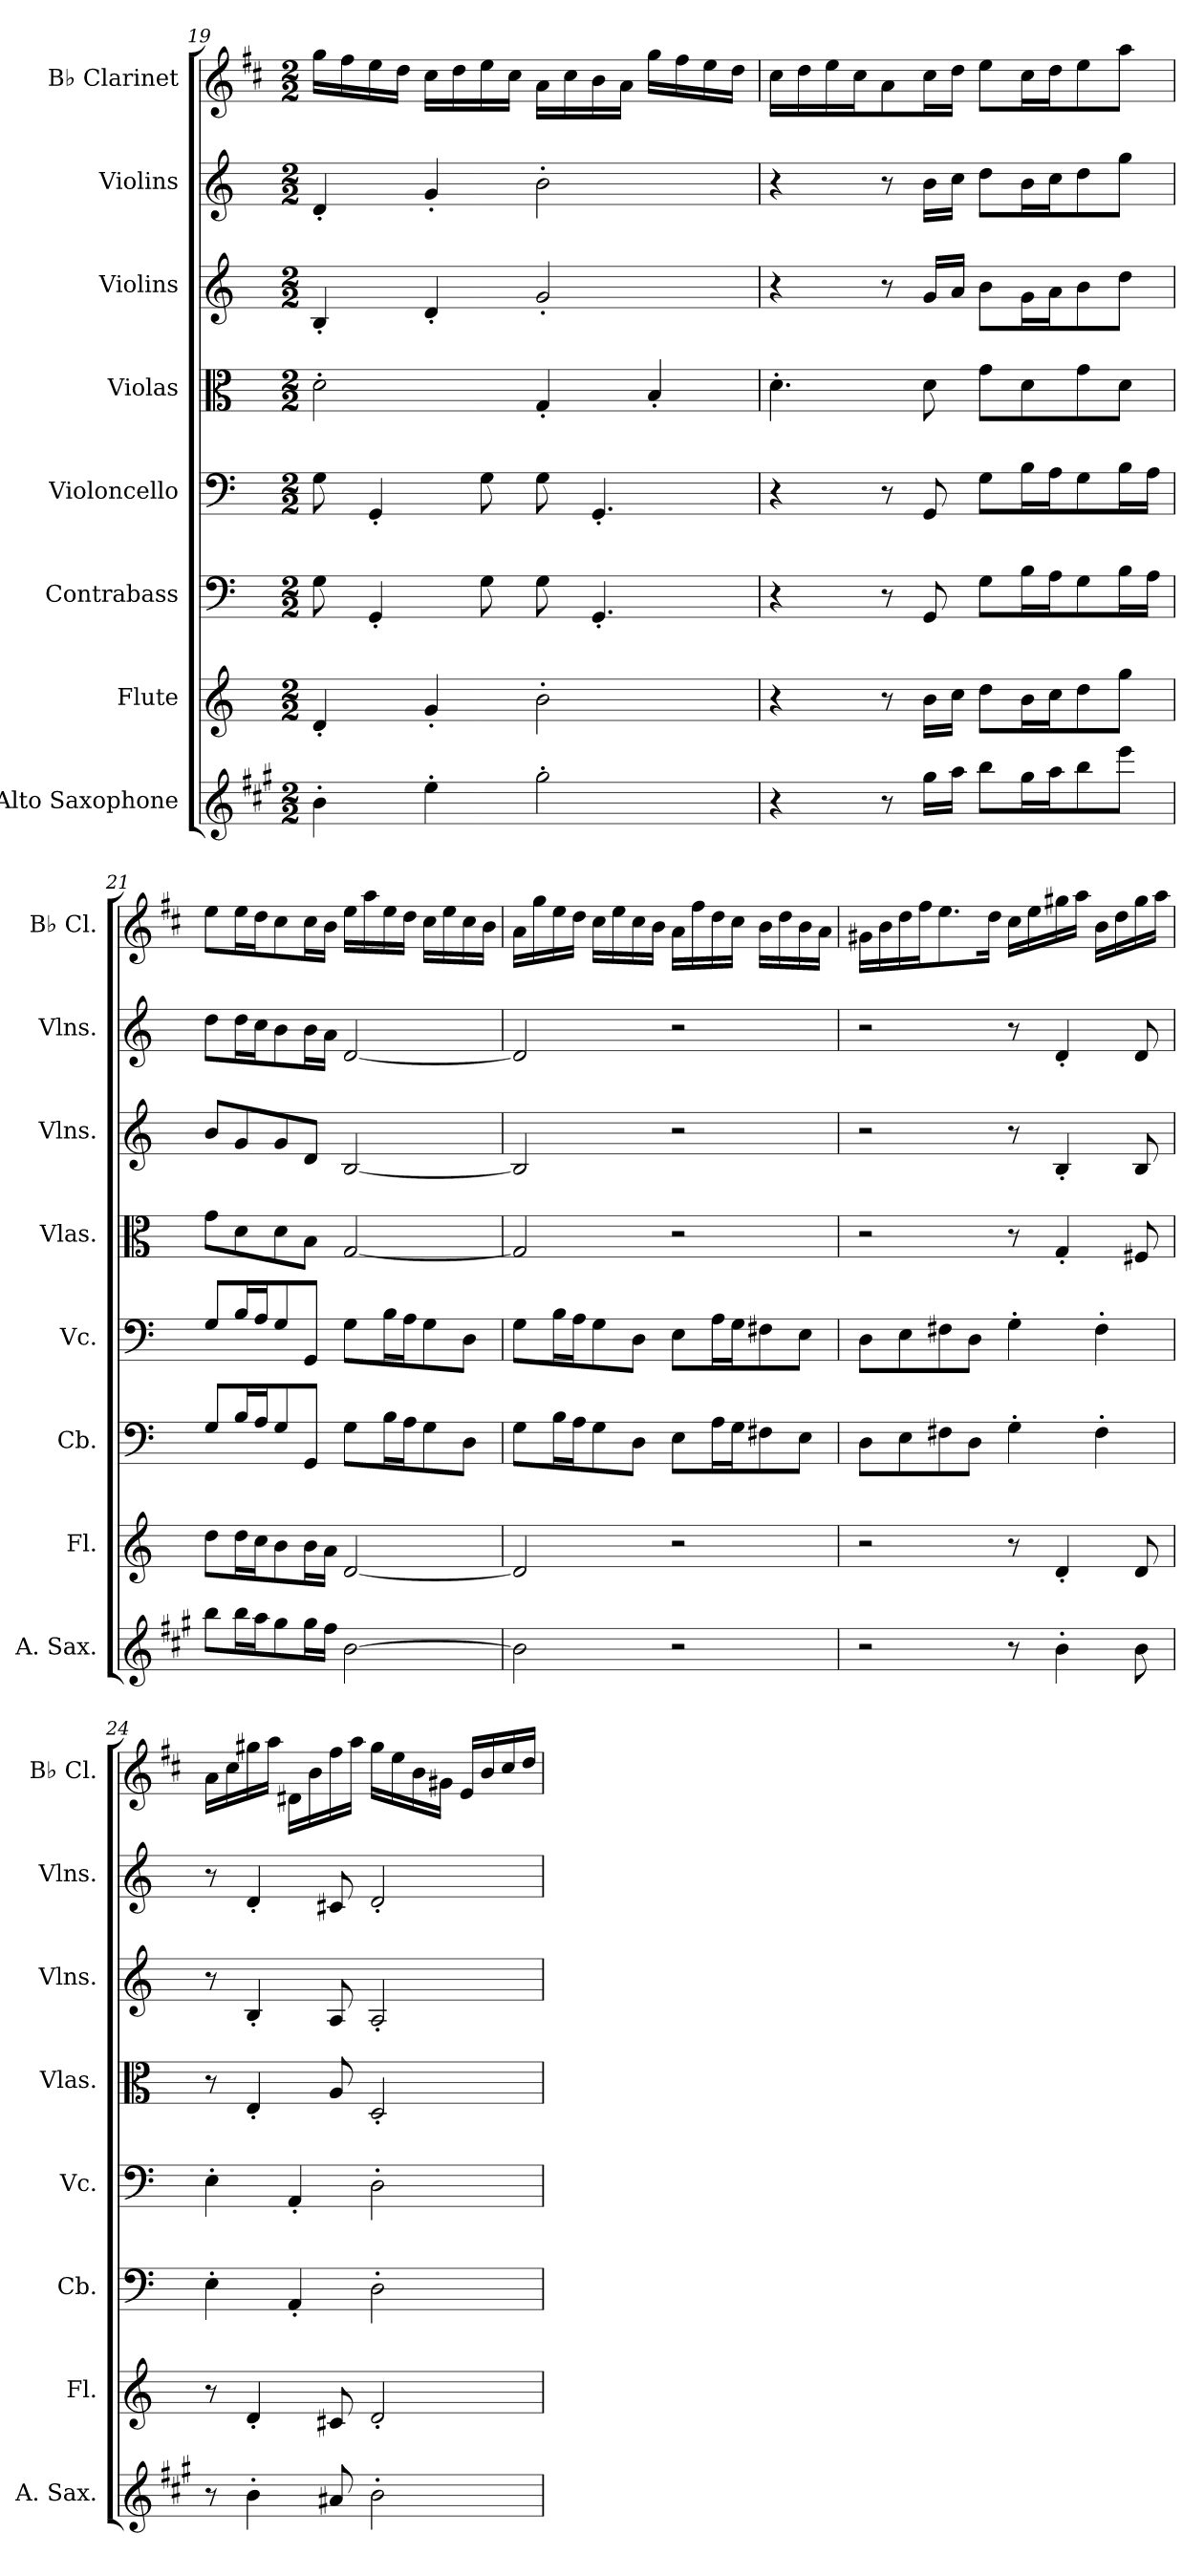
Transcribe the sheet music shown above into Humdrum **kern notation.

**kern	**kern	**kern	**kern	**kern	**kern	**kern	**kern
*part8	*part7	*part6	*part5	*part4	*part3	*part2	*part1
*staff8	*staff7	*staff6	*staff5	*staff4	*staff3	*staff2	*staff1
*I"Alto Saxophone	*I"Flute	*I"Contrabass	*I"Violoncello	*I"Violas	*I"Violins	*I"Violins	*I"B♭ Clarinet
*I'A. Sax.	*I'Fl.	*I'Cb.	*I'Vc.	*I'Vlas.	*I'Vlns.	*I'Vlns.	*I'B♭ Cl.
!!LO:LB:g=z
*clefG2	*clefG2	*clefF4	*clefF4	*clefC3	*clefG2	*clefG2	*clefG2
*ITrd5c9	*	*ITrd7c12	*	*	*	*	*ITrd1c2
*k[]	*k[]	*k[]	*k[]	*k[]	*k[]	*k[]	*k[]
*M2/2	*M2/2	*M2/2	*M2/2	*M2/2	*M2/2	*M2/2	*M2/2
=19	=19	=19	=19	=19	=19	=19	=19
4d'\	4d'/	8GG\	8G\	2d'\	4B'/	4d'/	16ff\LL
.	.	.	.	.	.	.	16ee\
.	.	4GGG'/	4GG'/	.	.	.	16dd\
.	.	.	.	.	.	.	16cc\JJ
4g'\	4g'/	.	.	.	4d'/	4g'/	16b\LL
.	.	.	.	.	.	.	16cc\
.	.	8GG\	8G\	.	.	.	16dd\
.	.	.	.	.	.	.	16b\JJ
2b'\	2b'\	8GG\	8G\	4G'/	2g'/	2b'\	16g\LL
.	.	.	.	.	.	.	16b\
.	.	4.GGG'/	4.GG'/	.	.	.	16a\
.	.	.	.	.	.	.	16g\JJ
.	.	.	.	4B'/	.	.	16ff\LL
.	.	.	.	.	.	.	16ee\
.	.	.	.	.	.	.	16dd\
.	.	.	.	.	.	.	16cc\JJ
=20	=20	=20	=20	=20	=20	=20	=20
4r	4r	4r	4r	4.d'\	4r	4r	16b\LL
.	.	.	.	.	.	.	16cc\
.	.	.	.	.	.	.	16dd\
.	.	.	.	.	.	.	16b\J
8r	8r	8r	8r	.	8r	8r	8g\
16b\LL	16b\LL	8GGG/	8GG/	8d\	16g/LL	16b\LL	16b\L
16cc\JJ	16cc\JJ	.	.	.	16a/JJ	16cc\JJ	16cc\JJ
8dd\L	8dd\L	8GG\L	8G\L	8g\L	8b\L	8dd\L	8dd\L
16b\L	16b\L	16BB\L	16B\L	8d\	16g\L	16b\L	16b\L
16cc\J	16cc\J	16AA\J	16A\J	.	16a\J	16cc\J	16cc\J
8dd\	8dd\	8GG\	8G\	8g\	8b\	8dd\	8dd\
8gg\J	8gg\J	16BB\L	16B\L	8d\J	8dd\J	8gg\J	8gg\J
.	.	16AA\JJ	16A\JJ	.	.	.	.
=21	=21	=21	=21	=21	=21	=21	=21
8dd\L	8dd\L	8GG/L	8G/L	8g\L	8b/L	8dd\L	8dd\L
16dd\L	16dd\L	16BB/L	16B/L	8d\	8g/	16dd\L	16dd\L
16cc\J	16cc\J	16AA/J	16A/J	.	.	16cc\J	16cc\J
8b\	8b\	8GG/	8G/	8d\	8g/	8b\	8b\
16b\L	16b\L	8GGG/J	8GG/J	8B\J	8d/J	16b\L	16b\L
16a\JJ	16a\JJ	.	.	.	.	16a\JJ	16a\JJ
[2d\	[2d/	8GG\L	8G\L	[2G/	[2B/	[2d/	16dd\LL
.	.	.	.	.	.	.	16gg\
.	.	16BB\L	16B\L	.	.	.	16dd\
.	.	16AA\J	16A\J	.	.	.	16cc\JJ
.	.	8GG\	8G\	.	.	.	16b\LL
.	.	.	.	.	.	.	16dd\
.	.	8DD\J	8D\J	.	.	.	16b\
.	.	.	.	.	.	.	16a\JJ
!!LO:LB:g=z
=22	=22	=22	=22	=22	=22	=22	=22
2d\]	2d/]	8GG\L	8G\L	2G/]	2B/]	2d/]	16g\LL
.	.	.	.	.	.	.	16ff\
.	.	16BB\L	16B\L	.	.	.	16dd\
.	.	16AA\J	16A\J	.	.	.	16cc\JJ
.	.	8GG\	8G\	.	.	.	16b\LL
.	.	.	.	.	.	.	16dd\
.	.	8DD\J	8D\J	.	.	.	16b\
.	.	.	.	.	.	.	16a\JJ
2r	2r	8EE\L	8E\L	2r	2r	2r	16g\LL
.	.	.	.	.	.	.	16ee\
.	.	16AA\L	16A\L	.	.	.	16cc\
.	.	16GG\J	16G\J	.	.	.	16b\JJ
.	.	8FF#X\	8F#X\	.	.	.	16a\LL
.	.	.	.	.	.	.	16cc\
.	.	8EE\J	8E\J	.	.	.	16a\
.	.	.	.	.	.	.	16g\JJ
=23	=23	=23	=23	=23	=23	=23	=23
2r	2r	8DD\L	8D\L	2r	2r	2r	16f#X\LL
.	.	.	.	.	.	.	16a\
.	.	8EE\	8E\	.	.	.	16cc\
.	.	.	.	.	.	.	16ee\J
.	.	8FF#X\	8F#X\	.	.	.	8.dd\
.	.	8DD\J	8D\J	.	.	.	.
.	.	.	.	.	.	.	16cc\Jk
8r	8r	4GG'\	4G'\	8r	8r	8r	16b\LL
.	.	.	.	.	.	.	16dd\
4d'\	4d'/	.	.	4G'/	4B'/	4d'/	16ff#X\
.	.	.	.	.	.	.	16gg\JJ
.	.	4FF#'\	4F#'\	.	.	.	16a\LL
.	.	.	.	.	.	.	16cc\
8d\	8d/	.	.	8F#X/	8B/	8d/	16ff#\
.	.	.	.	.	.	.	16gg\JJ
!!LO:LB:g=z
=24	=24	=24	=24	=24	=24	=24	=24
8r	8r	4EE'\	4E'\	8r	8r	8r	16g\LL
.	.	.	.	.	.	.	16b\
4d'\	4d'/	.	.	4E'/	4B'/	4d'/	16ff#X\
.	.	.	.	.	.	.	16gg\JJ
.	.	4AAA'/	4AA'/	.	.	.	16c#X\LL
.	.	.	.	.	.	.	16a\
8c#X/	8c#X/	.	.	8A/	8A/	8c#X/	16ee\
.	.	.	.	.	.	.	16gg\JJ
2d'\	2d'/	2DD'\	2D'\	2D'/	2A'/	2d'/	16ff#\LL
.	.	.	.	.	.	.	16dd\
.	.	.	.	.	.	.	16a\
.	.	.	.	.	.	.	16f#X\JJ
.	.	.	.	.	.	.	16d/LL
.	.	.	.	.	.	.	16a/
.	.	.	.	.	.	.	16b/
.	.	.	.	.	.	.	16cc/JJ
=	=	=	=	=	=	=	=
*-	*-	*-	*-	*-	*-	*-	*-
